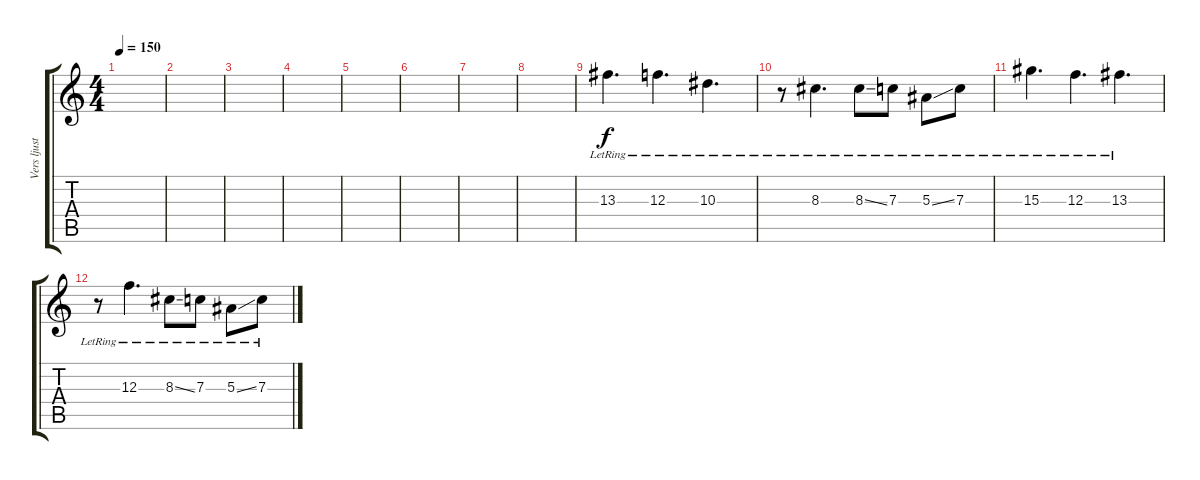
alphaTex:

\track ("Vers ljust" "Vers ljust") {instrument electricguitarclean}
\staff {score tabs}
\tuning (D4 A3 F3 C3 G2 C2) {hide}
\ts (4 4)
\tempo 150
\clef g2
\ks c
|
|
|
|
|
|
|
|
13.3{lr}.4{d} 12.3{lr}.4{d} 10.3{lr}.4{d} |
r.8 8.3{lr}.4{d} 8.3{ss lr}.8 7.3{lr}.8 5.3{ss lr}.8 7.3{lr}.8 |
15.3{lr}.4{d} 12.3{lr}.4{d} 13.3{lr}.4{d} |
r.8 12.3{lr}.4{d} 8.3{ss lr}.8 7.3{lr}.8 5.3{ss lr}.8 7.3{lr}.8
